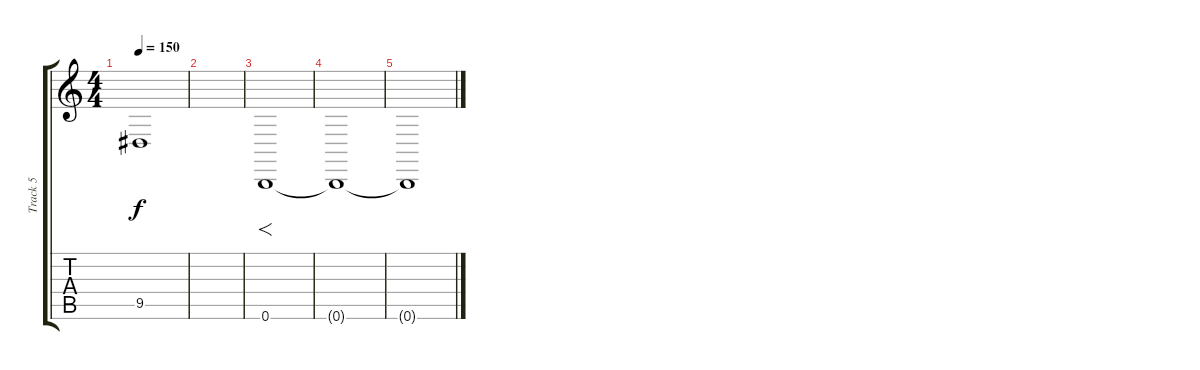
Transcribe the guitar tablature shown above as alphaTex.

\track ("Track 5" "Track 5") {instrument reversecymbal}
\staff {score tabs}
\tuning (Db4 Ab3 E3 B2 Gb2 B1) {hide}
\ts (4 4)
\tempo 150
\clef g2
\ks c
9.5{t}.1{dy f} |
|
0.6.1{f} |
0.6{t}.1 |
0.6{t}.1
